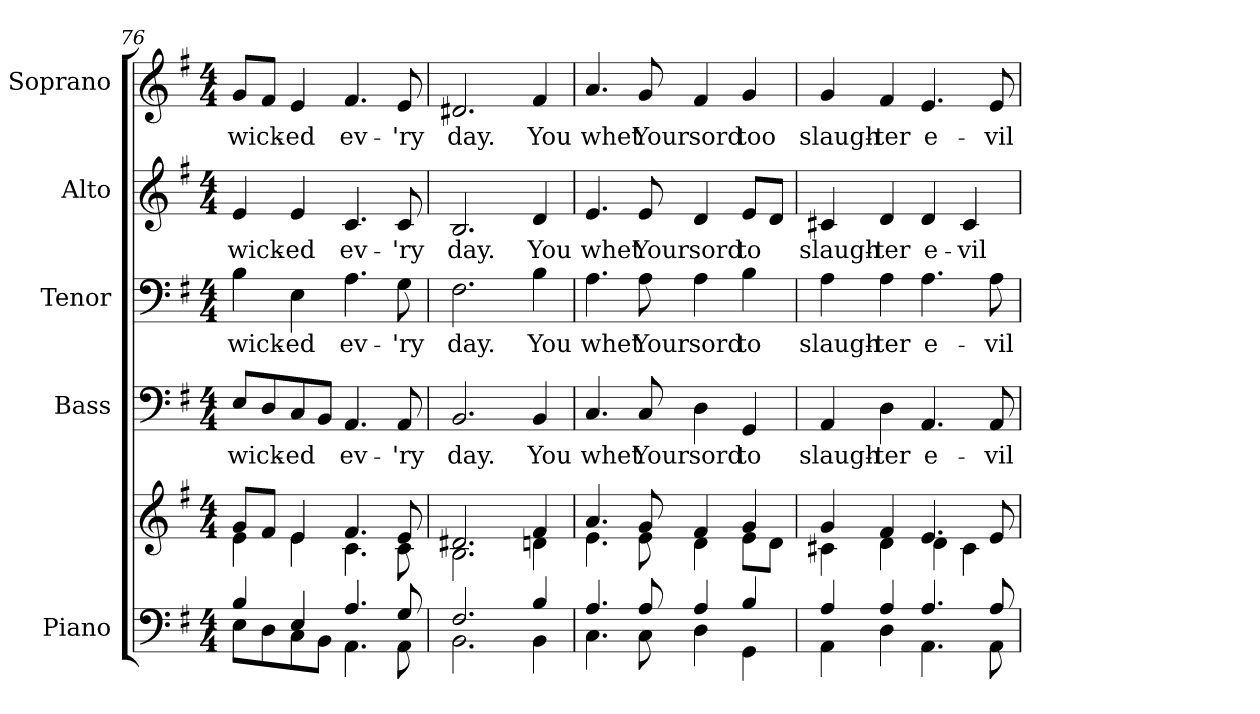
**kern	**kern	**kern	**text	**kern	**text	**kern	**text	**kern	**text
*part5	*part5	*part4	*part4	*part3	*part3	*part2	*part2	*part1	*part1
*staff6	*staff5	*staff4	*staff4	*staff3	*staff3	*staff2	*staff2	*staff1	*staff1
*I"Piano	*	*I"Bass	*	*I"Tenor	*	*I"Alto	*	*I"Soprano	*
*I'Pno.	*	*I'B.	*	*I'T.	*	*I'A.	*	*I'S.	*
!!LO:PB:g=z
*clefF4	*clefG2	*clefF4	*	*clefF4	*	*clefG2	*	*clefG2	*
*k[f#]	*k[f#]	*k[f#]	*	*k[f#]	*	*k[f#]	*	*k[f#]	*
*G:	*G:	*G:	*	*G:	*	*G:	*	*G:	*
*M4/4	*M4/4	*M4/4	*	*M4/4	*	*M4/4	*	*M4/4	*
=76	=76	=76	=76	=76	=76	=76	=76	=76	=76
*^	*^	*	*	*	*	*	*	*	*
!	!	!	!	!	!LO:LY:b:color=#000000	!	!	!	!	!	!
!	!	!	!	!	!	!	!LO:LY:b:color=#000000	!	!	!	!
!	!	!	!	!	!	!	!	!	!LO:LY:b:color=#000000	!	!
!	!	!	!	!	!	!	!	!	!	!	!LO:LY:b:color=#000000
4Bi/	8Ei\L	8gi/L	4ei\	8Ei/L	wick-	4Bi\	wick-	4ei/	wick-	8gi/L	wick-
.	8Di\	8f#i/J	.	8Di/	.	.	.	.	.	8f#i/J	.
!	!	!	!	!	!LO:LY:b:color=#000000	!	!	!	!	!	!
!	!	!	!	!	!	!	!LO:LY:b:color=#000000	!	!	!	!
!	!	!	!	!	!	!	!	!	!LO:LY:b:color=#000000	!	!
!	!	!	!	!	!	!	!	!	!	!	!LO:LY:b:color=#000000
4Ei/	8Ci\	4ei/	4ei\	8Ci/	-ed	4Ei\	-ed	4ei/	-ed	4ei/	-ed
.	8BBi\J	.	.	8BBi/J	.	.	.	.	.	.	.
!	!	!	!	!	!LO:LY:b:color=#000000	!	!	!	!	!	!
!	!	!	!	!	!	!	!LO:LY:b:color=#000000	!	!	!	!
!	!	!	!	!	!	!	!	!	!LO:LY:b:color=#000000	!	!
!	!	!	!	!	!	!	!	!	!	!	!LO:LY:b:color=#000000
4.Ai/	4.AAi\	4.f#i/	4.ci\	4.AAi/	ev-	4.Ai\	ev-	4.ci/	ev-	4.f#i/	ev-
!	!	!	!	!	!LO:LY:b:color=#000000	!	!	!	!	!	!
!	!	!	!	!	!	!	!LO:LY:b:color=#000000	!	!	!	!
!	!	!	!	!	!	!	!	!	!LO:LY:b:color=#000000	!	!
!	!	!	!	!	!	!	!	!	!	!	!LO:LY:b:color=#000000
8Gi/	8AAi\	8ei/	8ci\	8AAi/	-'ry	8Gi\	-'ry	8ci/	-'ry	8ei/	-'ry
=77	=77	=77	=77	=77	=77	=77	=77	=77	=77	=77	=77
!	!	!	!	!	!LO:LY:b:color=#000000	!	!	!	!	!	!
!	!	!	!	!	!	!	!LO:LY:b:color=#000000	!	!	!	!
!	!	!	!	!	!	!	!	!	!LO:LY:b:color=#000000	!	!
!	!	!	!	!	!	!	!	!	!	!	!LO:LY:b:color=#000000
2.F#i/	2.BBi\	2.d#Xi/	2.Bi\	2.BBi/	day.	2.F#i\	day.	2.Bi/	day.	2.d#Xi/	day.
!	!	!	!	!	!LO:LY:b:color=#000000	!	!	!	!	!	!
!	!	!	!	!	!	!	!LO:LY:b:color=#000000	!	!	!	!
!	!	!	!	!	!	!	!	!	!LO:LY:b:color=#000000	!	!
!	!	!	!	!	!	!	!	!	!	!	!LO:LY:b:color=#000000
4Bi/	4BBi\	4f#i/	4dni\	4BBi/	You	4Bi\	You	4di/	You	4f#i/	You
!!LO:PB:g=z
=78	=78	=78	=78	=78	=78	=78	=78	=78	=78	=78	=78
!	!	!	!	!	!LO:LY:b:color=#000000	!	!	!	!	!	!
!	!	!	!	!	!	!	!LO:LY:b:color=#000000	!	!	!	!
!	!	!	!	!	!	!	!	!	!LO:LY:b:color=#000000	!	!
!	!	!	!	!	!	!	!	!	!	!	!LO:LY:b:color=#000000
4.Ai/	4.Ci\	4.ai/	4.ei\	4.Ci/	whet	4.Ai\	whet	4.ei/	whet	4.ai/	whet
!	!	!	!	!	!LO:LY:b:color=#000000	!	!	!	!	!	!
!	!	!	!	!	!	!	!LO:LY:b:color=#000000	!	!	!	!
!	!	!	!	!	!	!	!	!	!LO:LY:b:color=#000000	!	!
!	!	!	!	!	!	!	!	!	!	!	!LO:LY:b:color=#000000
8Ai/	8Ci\	8gi/	8ei\	8Ci/	Your	8Ai\	Your	8ei/	Your	8gi/	Your
!	!	!	!	!	!LO:LY:b:color=#000000	!	!	!	!	!	!
!	!	!	!	!	!	!	!LO:LY:b:color=#000000	!	!	!	!
!	!	!	!	!	!	!	!	!	!LO:LY:b:color=#000000	!	!
!	!	!	!	!	!	!	!	!	!	!	!LO:LY:b:color=#000000
4Ai/	4Di\	4f#i/	4di\	4Di\	sord	4Ai\	sord	4di/	sord	4f#i/	sord
!	!	!	!	!	!LO:LY:b:color=#000000	!	!	!	!	!	!
!	!	!	!	!	!	!	!LO:LY:b:color=#000000	!	!	!	!
!	!	!	!	!	!	!	!	!	!LO:LY:b:color=#000000	!	!
!	!	!	!	!	!	!	!	!	!	!	!LO:LY:b:color=#000000
4Bi/	4GGi\	4gi/	8ei\L	4GGi/	to	4Bi\	to	8ei/L	to	4gi/	too
.	.	.	8di\J	.	.	.	.	8di/J	.	.	.
=79	=79	=79	=79	=79	=79	=79	=79	=79	=79	=79	=79
!	!	!	!	!	!LO:LY:b:color=#000000	!	!	!	!	!	!
!	!	!	!	!	!	!	!LO:LY:b:color=#000000	!	!	!	!
!	!	!	!	!	!	!	!	!	!LO:LY:b:color=#000000	!	!
!	!	!	!	!	!	!	!	!	!	!	!LO:LY:b:color=#000000
4Ai/	4AAi\	4gi/	4c#Xi\	4AAi/	slaugh-	4Ai\	slaugh-	4c#Xi/	slaugh-	4gi/	slaugh-
!	!	!	!	!	!LO:LY:b:color=#000000	!	!	!	!	!	!
!	!	!	!	!	!	!	!LO:LY:b:color=#000000	!	!	!	!
!	!	!	!	!	!	!	!	!	!LO:LY:b:color=#000000	!	!
!	!	!	!	!	!	!	!	!	!	!	!LO:LY:b:color=#000000
4Ai/	4Di\	4f#i/	4di\	4Di\	-ter	4Ai\	-ter	4di/	-ter	4f#i/	-ter
!	!	!	!	!	!LO:LY:b:color=#000000	!	!	!	!	!	!
!	!	!	!	!	!	!	!LO:LY:b:color=#000000	!	!	!	!
!	!	!	!	!	!	!	!	!	!LO:LY:b:color=#000000	!	!
!	!	!	!	!	!	!	!	!	!	!	!LO:LY:b:color=#000000
4.Ai/	4.AAi\	4.ei/	4di\	4.AAi/	e-	4.Ai\	e-	4di/	e-	4.ei/	e-
!	!	!	!	!	!	!	!	!	!LO:LY:b:color=#000000	!	!
.	.	.	4c#i\	.	.	.	.	4c#i/	-vil	.	.
!	!	!	!	!	!LO:LY:b:color=#000000	!	!	!	!	!	!
!	!	!	!	!	!	!	!LO:LY:b:color=#000000	!	!	!	!
!	!	!	!	!	!	!	!	!	!	!	!LO:LY:b:color=#000000
8Ai/	8AAi\	8ei/	.	8AAi/	-vil	8Ai\	-vil	.	.	8ei/	-vil
*v	*v	*	*	*	*	*	*	*	*	*	*
*	*v	*v	*	*	*	*	*	*	*	*
=	=	=	=	=	=	=	=	=	=
*-	*-	*-	*-	*-	*-	*-	*-	*-	*-
